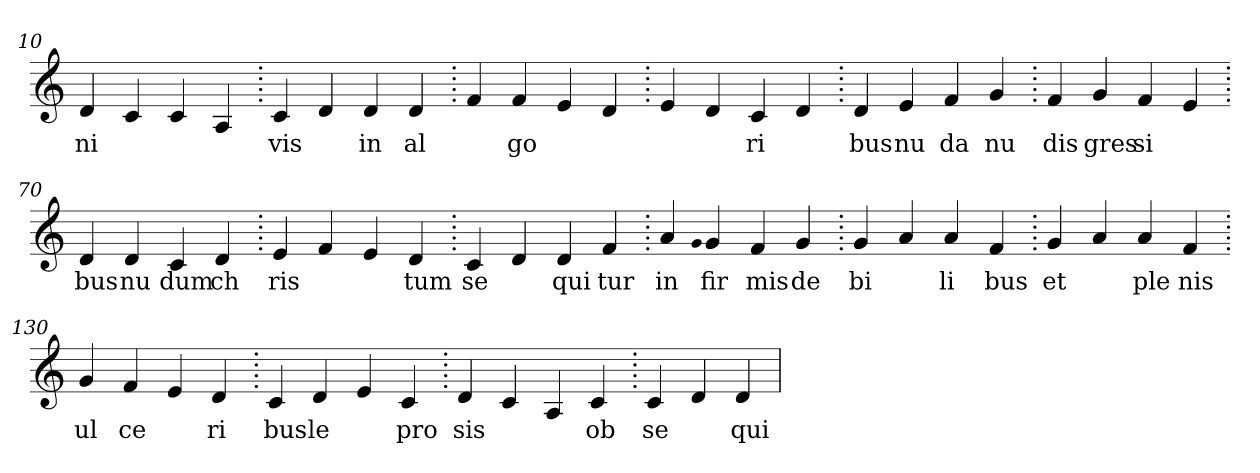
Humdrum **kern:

**kern	**text
*part1	*part1
*staff1	*staff1
*clefG2	*
=10.	=10.
4d	ni
4c	.
4c	.
4A	.
=20.	=20.
4c	vis
4d	.
4d	in
4d	al
=30.	=30.
4f	.
4f	go
4e	.
4d	.
=40.	=40.
4e	.
4d	.
4c	ri
4d	.
=50.	=50.
4d	bus
4e	nu
4f	da
4g	nu
=60.	=60.
4f	dis
4g	gres
4f	si
4e	.
=70.	=70.
4d	bus
4d	nu
4c	dum
4d	ch
=80.	=80.
4e	ris
4f	.
4e	.
4d	tum
=90.	=90.
4c	se
4d	.
4d	qui
4f	tur
=100.	=100.
4a	in
qqg	.
4g	fir
4f	mis
4g	de
=110.	=110.
4g	bi
4a	.
4a	li
4f	bus
=120.	=120.
4g	et
4a	.
4a	ple
4f	nis
=130.	=130.
4g	ul
4f	ce
4e	.
4d	ri
=140.	=140.
4c	bus
4d	le
4e	.
4c	pro
=150.	=150.
4d	sis
4c	.
4A	.
4c	ob
=160.	=160.
4c	se
4d	.
4d	qui
=	=
*-	*-
